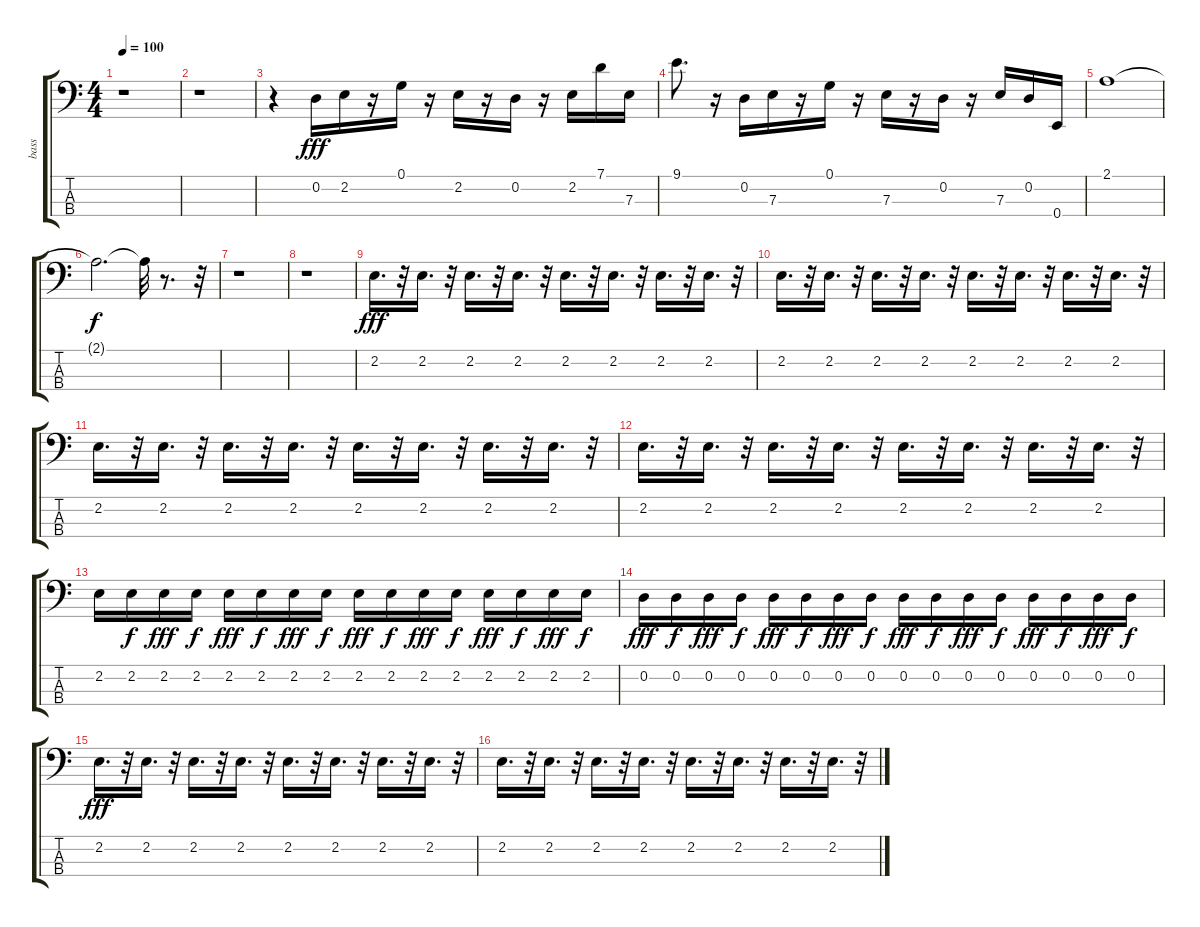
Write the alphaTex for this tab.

\track ("bass" "bass") {instrument electricbassfinger}
\staff {score tabs}
\tuning (G2 D2 A1 E1) {hide}
\ts (4 4)
\tempo 100
\clef f4
\ks c
r.1{dy fff instrument electricbassfinger} |
r.1 |
r.4 0.2.16 2.2.16 r.16 0.1.16 r.16 2.2.16 r.16 0.2.16 r.16 2.2.16 7.1.16 7.3.16 |
9.1.8{d} r.16 0.2.16 7.3.16 r.16 0.1.16 r.16 7.3.16 r.16 0.2.16 r.16 7.3.16 0.2.16 0.4.16 |
2.1.1 |
2.1{t}.2{d dy f} 2.1{t}.32 r.8{d} r.32 |
r.1 |
r.1 |
2.2.16{d dy fff} r.32 2.2.16{d} r.32 2.2.16{d} r.32 2.2.16{d} r.32 2.2.16{d} r.32 2.2.16{d} r.32 2.2.16{d} r.32 2.2.16{d} r.32 |
2.2.16{d} r.32 2.2.16{d} r.32 2.2.16{d} r.32 2.2.16{d} r.32 2.2.16{d} r.32 2.2.16{d} r.32 2.2.16{d} r.32 2.2.16{d} r.32 |
2.2.16{d} r.32 2.2.16{d} r.32 2.2.16{d} r.32 2.2.16{d} r.32 2.2.16{d} r.32 2.2.16{d} r.32 2.2.16{d} r.32 2.2.16{d} r.32 |
2.2.16{d} r.32 2.2.16{d} r.32 2.2.16{d} r.32 2.2.16{d} r.32 2.2.16{d} r.32 2.2.16{d} r.32 2.2.16{d} r.32 2.2.16{d} r.32 |
2.2.16 2.2.16{dy f} 2.2.16{dy fff} 2.2.16{dy f} 2.2.16{dy fff} 2.2.16{dy f} 2.2.16{dy fff} 2.2.16{dy f} 2.2.16{dy fff} 2.2.16{dy f} 2.2.16{dy fff} 2.2.16{dy f} 2.2.16{dy fff} 2.2.16{dy f} 2.2.16{dy fff} 2.2.16{dy f} |
0.2.16{dy fff} 0.2.16{dy f} 0.2.16{dy fff} 0.2.16{dy f} 0.2.16{dy fff} 0.2.16{dy f} 0.2.16{dy fff} 0.2.16{dy f} 0.2.16{dy fff} 0.2.16{dy f} 0.2.16{dy fff} 0.2.16{dy f} 0.2.16{dy fff} 0.2.16{dy f} 0.2.16{dy fff} 0.2.16{dy f} |
2.2.16{d dy fff} r.32 2.2.16{d} r.32 2.2.16{d} r.32 2.2.16{d} r.32 2.2.16{d} r.32 2.2.16{d} r.32 2.2.16{d} r.32 2.2.16{d} r.32 |
2.2.16{d} r.32 2.2.16{d} r.32 2.2.16{d} r.32 2.2.16{d} r.32 2.2.16{d} r.32 2.2.16{d} r.32 2.2.16{d} r.32 2.2.16{d} r.32
